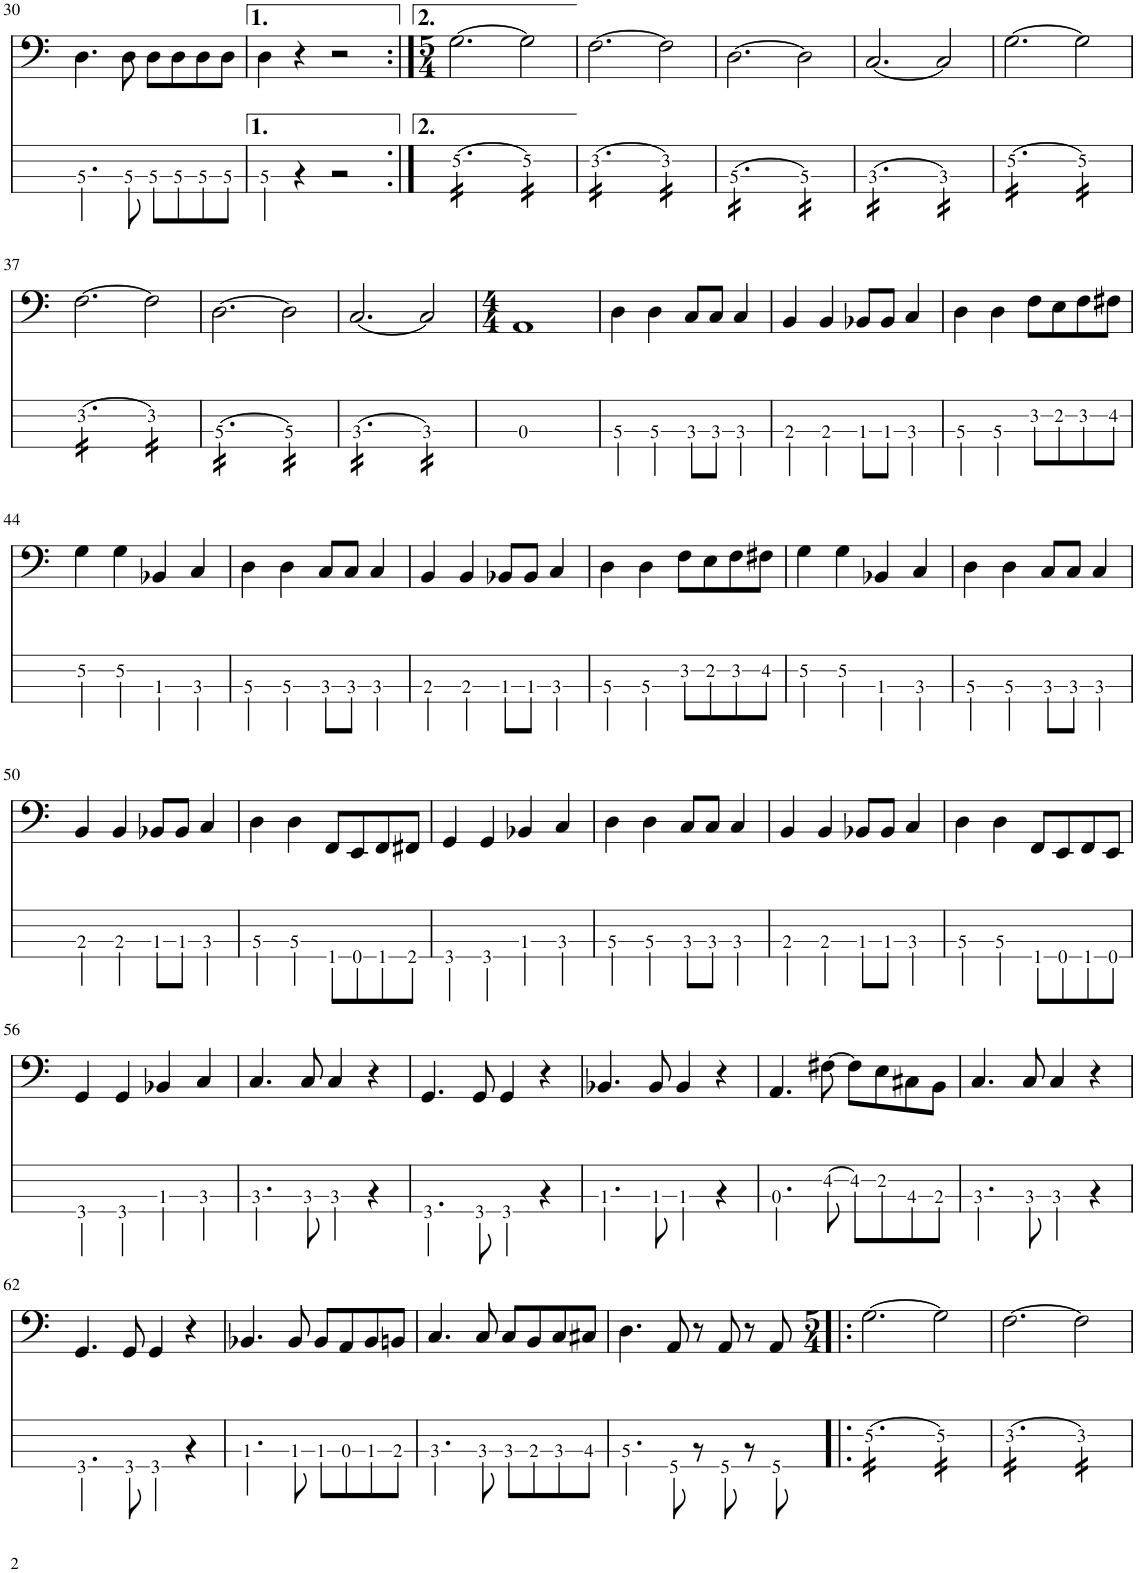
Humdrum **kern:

**kern	**kern
*part1	*part1
*staff2	*staff1
*I"Electric Bass	*
*I'El. B.	*
!!LO:PB:g=z
*	*clefF4
*Trd7c12	*Trd7c12
*k[]	*k[]
*M4/4	*M4/4
=30	=30
4.D\	4.D\
8D\	8D\
8D\L	8D\L
8D\	8D\
8D\	8D\
8D\J	8D\J
=31	=31
4D\	4D\
4r	4r
2r	2r
=32:|!	=32:|!
*M5/4	*M5/4
[2.G\	[2.G\
2G\]	2G\]
=33	=33
[2.F\	[2.F\
2F\]	2F\]
=34	=34
[2.D\	[2.D\
2D\]	2D\]
=35	=35
[2.C\	[2.C/
2C\]	2C/]
=36	=36
[2.G\	[2.G\
2G\]	2G\]
!!LO:LB:g=z
=37	=37
[2.F\	[2.F\
2F\]	2F\]
=38	=38
[2.D\	[2.D\
2D\]	2D\]
=39	=39
[2.C\	[2.C/
2C\]	2C/]
=40	=40
*M4/4	*M4/4
1AA	1AA
=41	=41
4D\	4D\
4D\	4D\
8C\L	8C/L
8C\J	8C/J
4C\	4C/
=42	=42
4BB\	4BB/
4BB\	4BB/
8BB-X\L	8BB-X/L
8BB-\J	8BB-/J
4C\	4C/
=43	=43
4D\	4D\
4D\	4D\
8F\L	8F\L
8E\	8E\
8F\	8F\
8F#X\J	8F#X\J
!!LO:LB:g=z
=44	=44
4G\	4G\
4G\	4G\
4BB-X\	4BB-X/
4C\	4C/
=45	=45
4D\	4D\
4D\	4D\
8C\L	8C/L
8C\J	8C/J
4C\	4C/
=46	=46
4BB\	4BB/
4BB\	4BB/
8BB-X\L	8BB-X/L
8BB-\J	8BB-/J
4C\	4C/
=47	=47
4D\	4D\
4D\	4D\
8F\L	8F\L
8E\	8E\
8F\	8F\
8F#X\J	8F#X\J
=48	=48
4G\	4G\
4G\	4G\
4BB-X\	4BB-X/
4C\	4C/
=49	=49
4D\	4D\
4D\	4D\
8C\L	8C/L
8C\J	8C/J
4C\	4C/
!!LO:LB:g=z
=50	=50
4BB\	4BB/
4BB\	4BB/
8BB-X\L	8BB-X/L
8BB-\J	8BB-/J
4C\	4C/
=51	=51
4D\	4D\
4D\	4D\
8FF\L	8FF/L
8EE\	8EE/
8FF\	8FF/
8FF#X\J	8FF#X/J
=52	=52
4GG\	4GG/
4GG\	4GG/
4BB-X\	4BB-X/
4C\	4C/
=53	=53
4D\	4D\
4D\	4D\
8C\L	8C/L
8C\J	8C/J
4C\	4C/
=54	=54
4BB\	4BB/
4BB\	4BB/
8BB-X\L	8BB-X/L
8BB-\J	8BB-/J
4C\	4C/
=55	=55
4D\	4D\
4D\	4D\
8FF\L	8FF/L
8EE\	8EE/
8FF\	8FF/
8EE\J	8EE/J
!!LO:LB:g=z
=56	=56
4GG\	4GG/
4GG\	4GG/
4BB-X\	4BB-X/
4C\	4C/
=57	=57
4.C\	4.C/
8C\	8C/
4C\	4C/
4r	4r
=58	=58
4.GG\	4.GG/
8GG\	8GG/
4GG\	4GG/
4r	4r
=59	=59
4.BB-X\	4.BB-X/
8BB-\	8BB-/
4BB-\	4BB-/
4r	4r
=60	=60
4.AA\	4.AA/
[8F#X\	[8F#X\
8F#\L]	8F#\L]
8E\	8E\
8C#X\	8C#X\
8BB\J	8BB\J
=61	=61
4.C\	4.C/
8C\	8C/
4C\	4C/
4r	4r
!!LO:LB:g=z
=62	=62
4.GG\	4.GG/
8GG\	8GG/
4GG\	4GG/
4r	4r
=63	=63
4.BB-X\	4.BB-X/
8BB-\	8BB-/
8BB-X\L	8BB-/L
8AA\	8AA/
8BB-\	8BB-/
8BBn\J	8BBn/J
=64	=64
4.C\	4.C/
8C\	8C/
8C\L	8C/L
8BB\	8BB/
8C\	8C/
8C#X\J	8C#X/J
=65	=65
4.D\	4.D\
8AA\	8AA/
8r	8r
8AA\	8AA/
8r	8r
8AA\	8AA/
=66!|:	=66!|:
*M5/4	*M5/4
[2.G\	[2.G\
2G\]	2G\]
=67	=67
[2.F\	[2.F\
2F\]	2F\]
=	=
*-	*-
